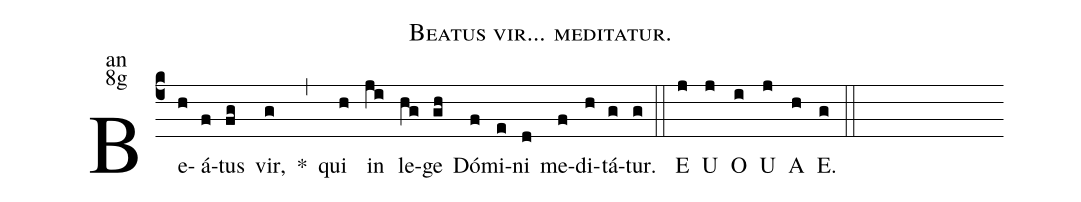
name:Beatus vir... meditatur.;
office-part:an;
mode:8g;
%%
(c4) Be(h)á(f)tus(fg) vir,(g) <sp>*</sp>(,) qui(h) in(ji) le(hg)ge(gh) Dó(f)mi(e)ni(d) me(f)di(h)tá(g)tur.(g) (::) <eu>E(j) U(j) O(i) U(j) A(h) E.(g) </eu> (::)
